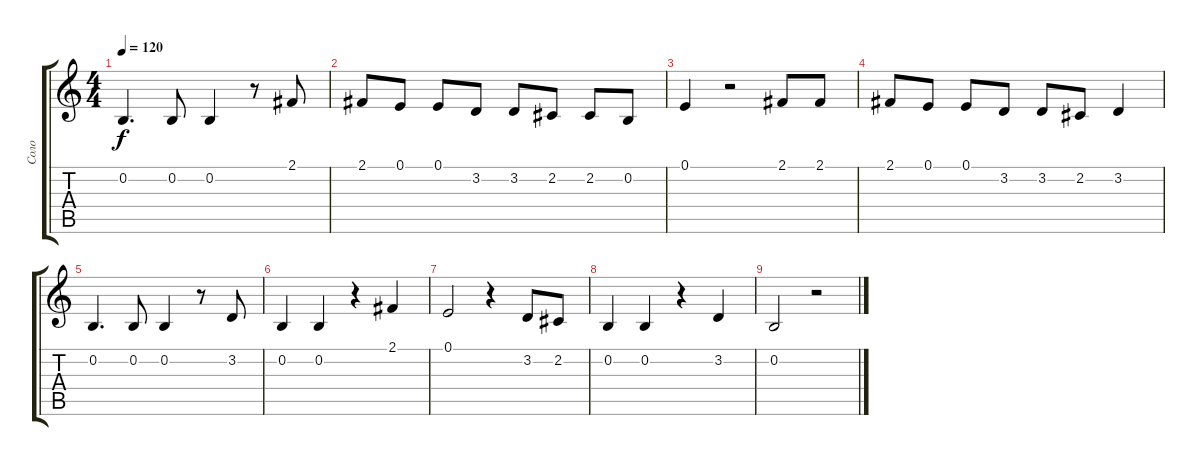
\track ("Соло" "Соло") {instrument violin}
\staff {score tabs}
\tuning (E4 B3 G3 D3 A2 E2) {hide}
\ts (4 4)
\tempo 120
\clef g2
\ks c
0.2.4{d dy f} 0.2.8 0.2.4 r.8 2.1.8 |
2.1.8 0.1.8 0.1.8 3.2.8 3.2.8 2.2.8 2.2.8 0.2.8 |
0.1.4 r.2 2.1.8 2.1.8 |
2.1.8 0.1.8 0.1.8 3.2.8 3.2.8 2.2.8 3.2.4 |
0.2.4{d} 0.2.8 0.2.4 r.8 3.2.8 |
0.2.4 0.2.4 r.4 2.1.4 |
0.1.2 r.4 3.2.8 2.2.8 |
0.2.4 0.2.4 r.4 3.2.4 |
0.2.2 r.2
